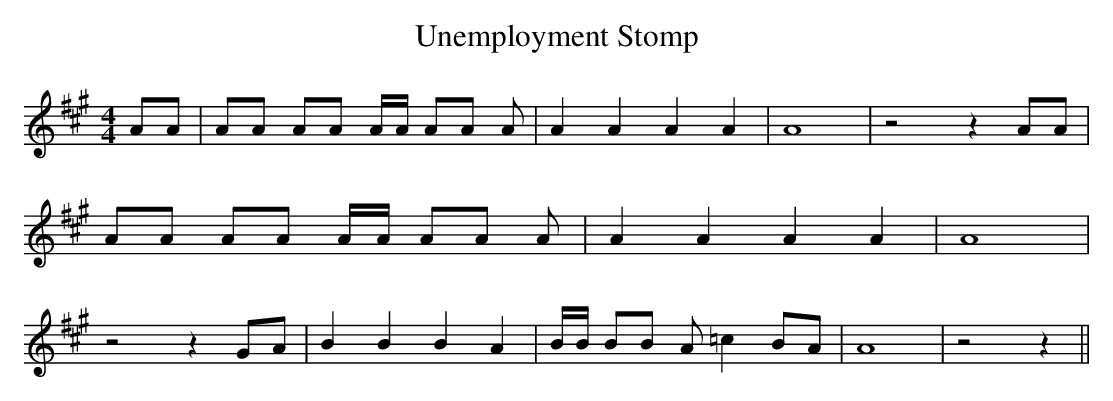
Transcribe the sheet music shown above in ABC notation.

X:1
T:Unemployment Stomp
M:4/4
L:1/8
K:A
 AA| AA AA A/2A/2 AA A| A2 A2 A2 A2| A8| z4 z2 AA| AA AA A/2A/2 AA A|\
 A2 A2 A2 A2| A8| z4 z2 GA| B2 B2 B2 A2| B/2B/2 BB A =c2 BA| A8| z4 z2||\
